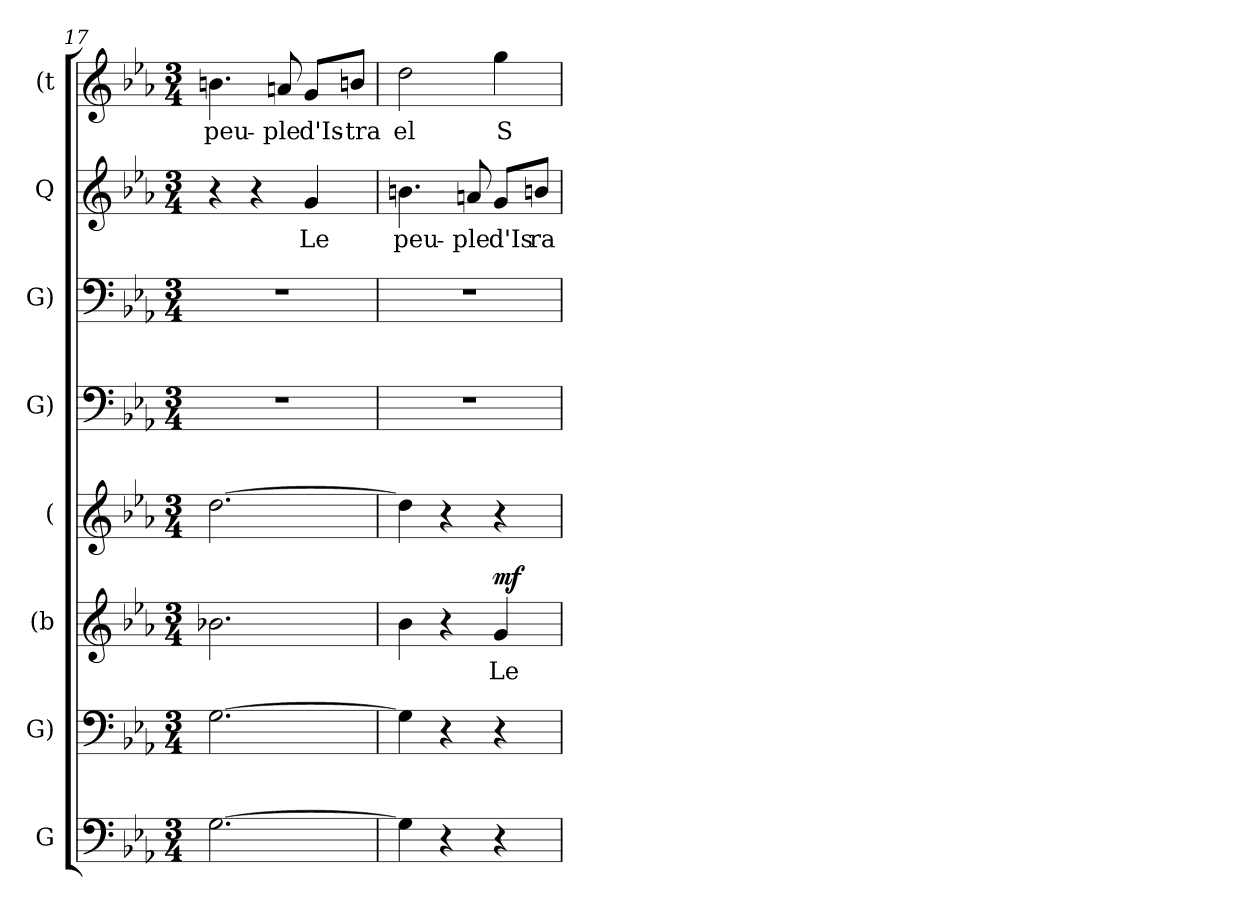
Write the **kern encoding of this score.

**kern	**kern	**kern	**text	**dynam	**kern	**kern	**kern	**kern	**text	**kern	**text
*part8	*part7	*part6	*part6	*part6	*part5	*part4	*part3	*part2	*part2	*part1	*part1
*staff8	*staff7	*staff6	*staff6	*staff6	*staff5	*staff4	*staff3	*staff2	*staff2	*staff1	*staff1
*I"G	*I"G)	*I"(b	*	*	*I"(	*I"G)	*I"G)	*I"Q	*	*I"(t	*
*clefF4	*clefF4	*clefG2	*	*	*clefG2	*clefF4	*clefF4	*clefG2	*	*clefG2	*
*k[b-e-a-]	*k[b-e-a-]	*k[b-e-a-]	*	*	*k[b-e-a-]	*k[b-e-a-]	*k[b-e-a-]	*k[b-e-a-]	*	*k[b-e-a-]	*
*M3/4	*M3/4	*M3/4	*	*	*M3/4	*M3/4	*M3/4	*M3/4	*	*M3/4	*
=17	=17	=17	=17	=17	=17	=17	=17	=17	=17	=17	=17
[2.Gi\	[2.Gi\	2.b-Xi\	.	.	[2.ddi\	2.r	2.r	4r	.	4.bni\	peu-
.	.	.	.	.	.	.	.	4r	.	.	.
.	.	.	.	.	.	.	.	.	.	8ani/	ple
.	.	.	.	.	.	.	.	4gi/	Le	8gi/L	d'Is-
.	.	.	.	.	.	.	.	.	.	8bni/J	tra
=18	=18	=18	=18	=18	=18	=18	=18	=18	=18	=18	=18
4Gi\]	4Gi\]	4b-i\	.	.	4ddi\]	2.r	2.r	4.bni\	peu-	2ddi\	el
4r	4r	4r	.	.	4r	.	.	.	.	.	.
.	.	.	.	.	.	.	.	8ani/	ple	.	.
!	!	!	!	!LO:DY:a	!	!	!	!	!	!	!
4r	4r	4gi/	Le	mf	4r	.	.	8gi/L	d'Is	4ggi\	S
.	.	.	.	.	.	.	.	8bni/J	ra	.	.
=	=	=	=	=	=	=	=	=	=	=	=
*-	*-	*-	*-	*-	*-	*-	*-	*-	*-	*-	*-
